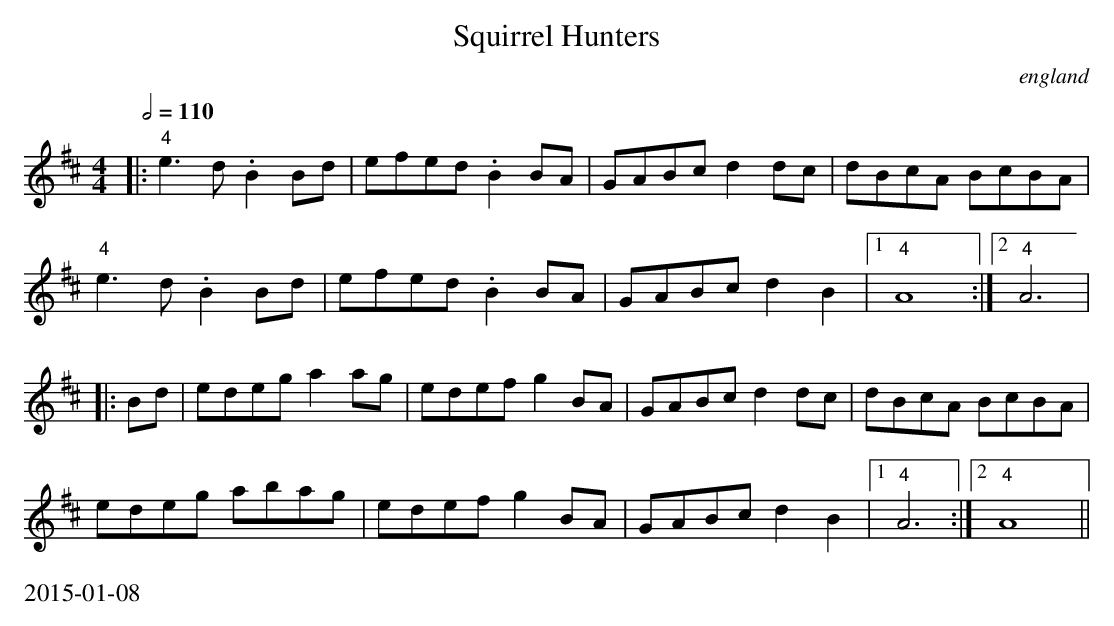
X:1
T:Squirrel Hunters
O:england
M:4/4
L:1/8
K:D
Q:1/2=110
|:"4"e3d .B2 Bd|efed .B2 BA|GABc d2 dc|dBcA BcBA|
"4"e3d .B2 Bd|efed .B2 BA|GABc d2 B2|1"4" A8:|2"4" A6|
|:Bd|edeg a2ag|edef g2BA|GABc d2dc|dBcA BcBA|
edeg abag|edef g2BA|GABc d2B2|1"4"A6:|2"4"A8||
